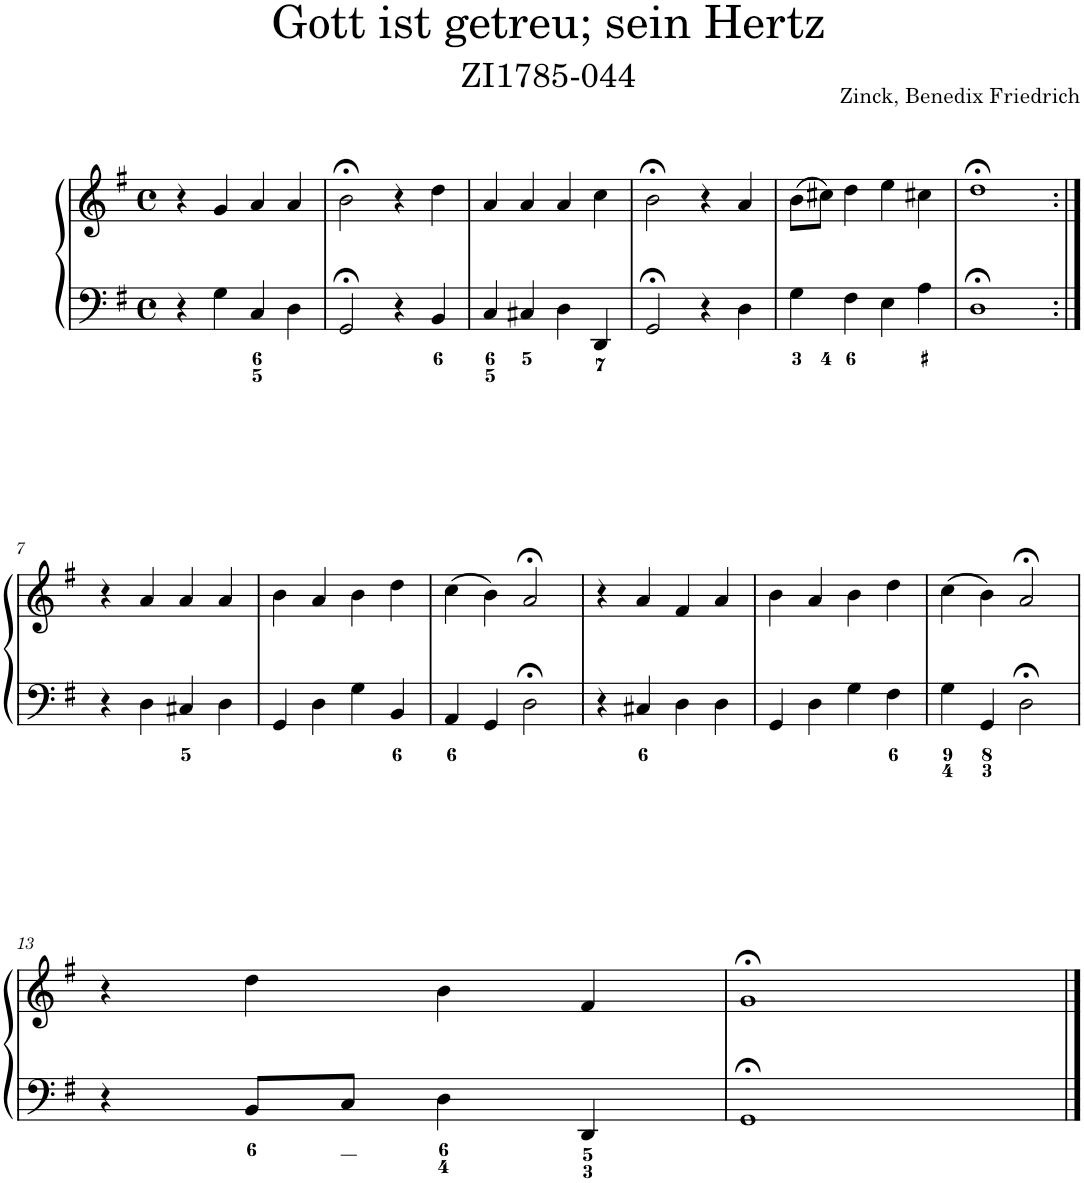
**kern	**kern
*part1	*part1
*staff2	*staff1
*I"Piano	*
*I'Pno.	*
*clefF4	*clefG2
*k[f#]	*k[f#]
*M4/4	*M4/4
*met(c)	*met(c)
=1	=1
4r	4r
4G\	4g/
4C/	4a/
4D\	4a/
=2	=2
2GG;</	2b;<\
4r	4r
4BB/	4dd\
=3	=3
4C/	4a/
4C#X/	4a/
4D\	4a/
4DD/	4cc\
=4	=4
2GG;</	2b;<\
4r	4r
4D\	4a/
=5	=5
4G\	(8b\L
.	8cc#X\J)
4F#\	4dd\
4E\	4ee\
4A\	4cc#X\
=6	=6
1D;<	1dd;<
!!LO:LB:g=z
=7:|!	=7:|!
4r	4r
4D\	4a/
4C#X/	4a/
4D\	4a/
=8	=8
4GG/	4b\
4D\	4a/
4G\	4b\
4BB/	4dd\
=9	=9
4AA/	(4cc\
4GG/	4b\)
2D;<\	2a;</
=10	=10
4r	4r
4C#X/	4a/
4D\	4f#/
4D\	4a/
=11	=11
4GG/	4b\
4D\	4a/
4G\	4b\
4F#\	4dd\
=12	=12
4G\	(4cc\
4GG/	4b\)
2D;<\	2a;</
!!LO:LB:g=z
=13	=13
4r	4r
8BB/L	4dd\
8C/J	.
4D\	4b\
4DD/	4f#/
=14	=14
1GG;<	1g;<
==	==
*-	*-
